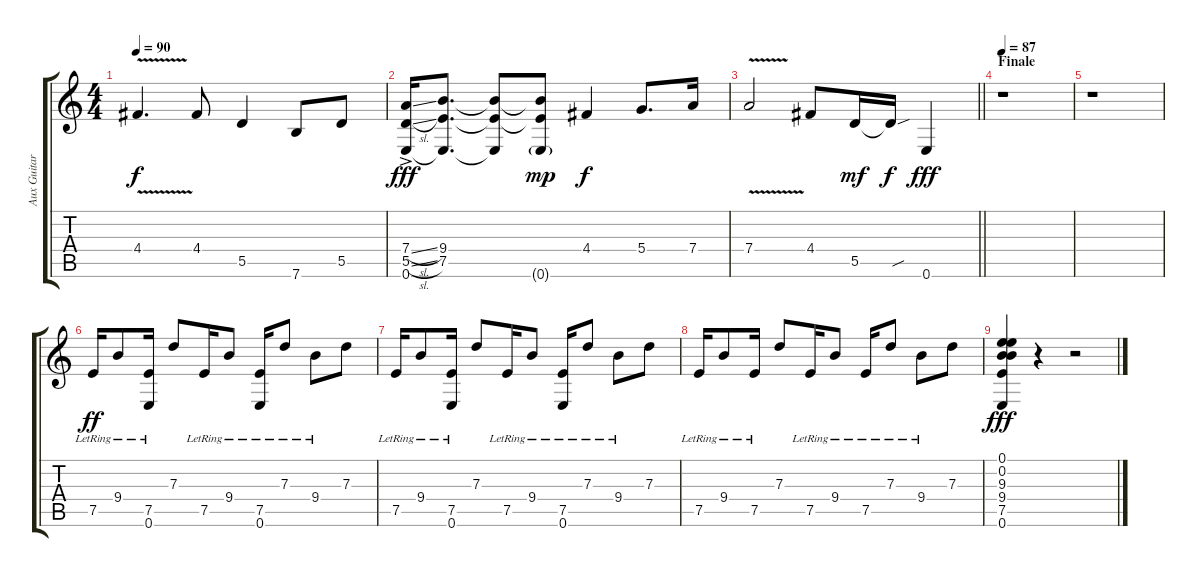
\track ("Aux Guitar" "Aux Guitar") {instrument distortionguitar}
\staff {score tabs}
\tuning (E4 B3 G3 D3 A2 E2) {hide}
\ts (4 4)
\tempo 90
\clef g2
\ks c
4.4{v}.4{d dy f} 4.4.8 5.5.4 7.6.8{beam merge} 5.5.8 |
(7.4{sl} 5.5{sl} 0.6{ac}).16{dy fff} (9.4 7.5 0.6{t}).8{d} (9.4{t} 7.5{t} 0.6{t}).8 (9.4{t} 7.5{t} 0.6{g}).8{dy mp} 4.4.4{dy f} 5.4.8{d} 7.4.16 |
\barLineRight lightlight
7.4{v}.2 4.4.8 5.5.16{dy mf} 5.5{sou t}.16{dy f} 0.6.4{dy fff} |
\section ("" "Finale")
\tempo 87
r.1{volume 14 instrument distortionguitar} |
r.1 |
7.5{lr}.16{dy ff} 9.4{lr}.8 (7.5{lr} 0.6{lr}).16 7.3.8 7.5{lr}.16 9.4{lr}.8 (7.5{lr} 0.6{lr}).16 7.3{lr}.8 9.4{lr}.8 7.3.8 |
7.5{lr}.16 9.4{lr}.8 (7.5{lr} 0.6{lr}).16 7.3.8 7.5{lr}.16 9.4{lr}.8 (7.5{lr} 0.6{lr}).16 7.3{lr}.8 9.4{lr}.8 7.3.8 |
7.5{lr}.16 9.4{lr}.8 7.5{lr}.16 7.3.8 7.5{lr}.16 9.4{lr}.8 7.5{lr}.16 7.3{lr}.8 9.4{lr}.8 7.3.8 |
(0.1 0.2 9.3 9.4 7.5 0.6).4{dy fff} r.4 r.2
